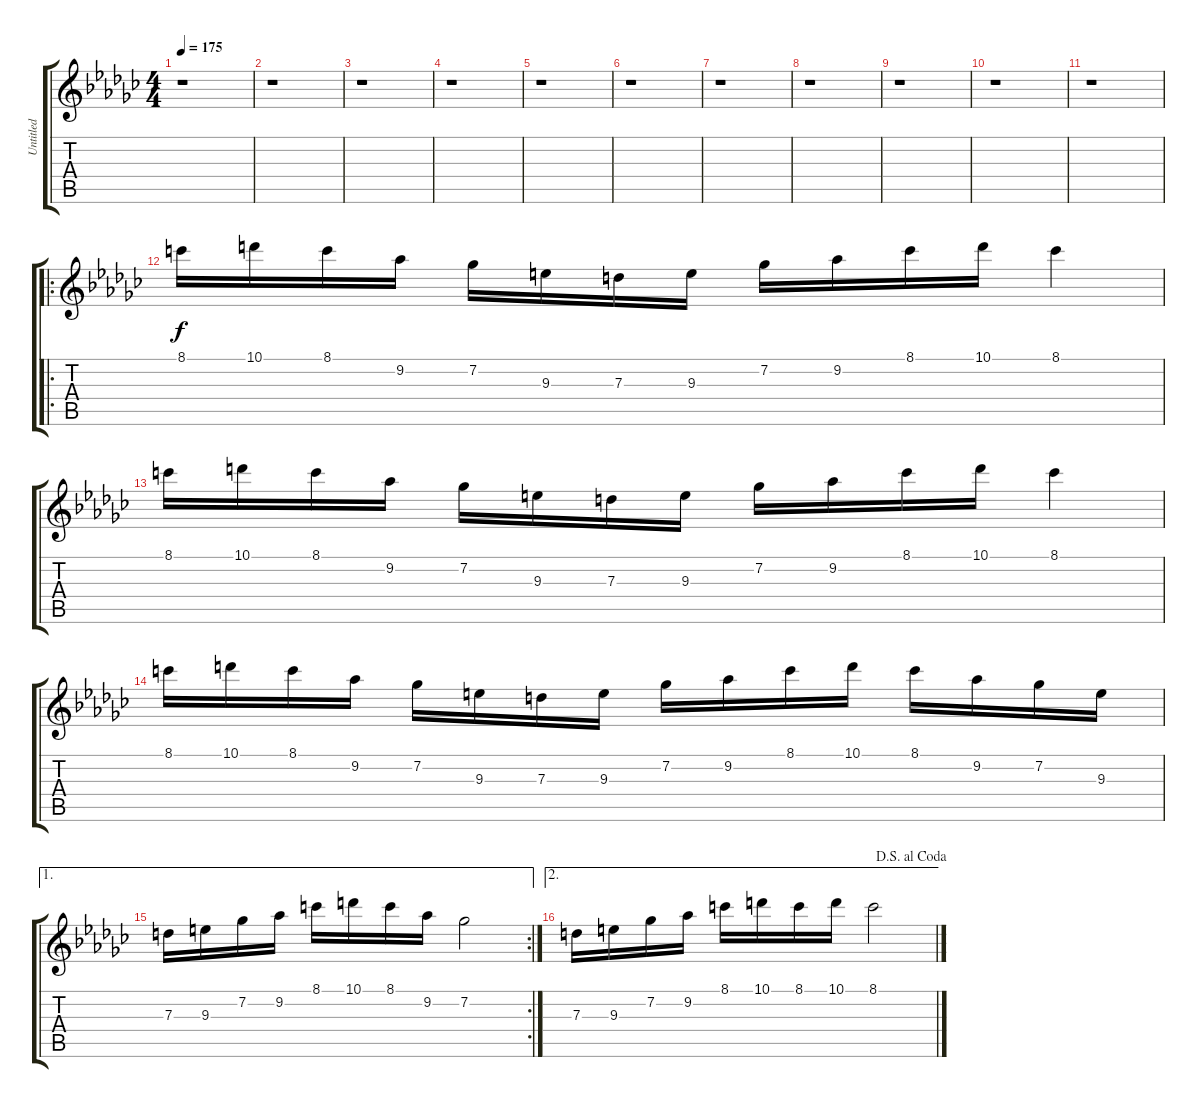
\track ("Untitled" "Untitled") {instrument acousticguitarsteel}
\staff {score tabs}
\tuning (E4 B3 G3 D3 A2 E2) {hide}
\ts (4 4)
\tempo 175
\clef g2
\ks gb
r.1{dy f} |
r.1 |
r.1 |
r.1 |
r.1 |
r.1 |
r.1 |
r.1 |
r.1 |
r.1 |
r.1 |
\ro
8.1.16 10.1.16 8.1.16 9.2.16 7.2.16 9.3.16 7.3.16 9.3.16 7.2.16 9.2.16 8.1.16 10.1.16 8.1.4 |
8.1.16 10.1.16 8.1.16 9.2.16 7.2.16 9.3.16 7.3.16 9.3.16 7.2.16 9.2.16 8.1.16 10.1.16 8.1.4 |
8.1.16 10.1.16 8.1.16 9.2.16 7.2.16 9.3.16 7.3.16 9.3.16 7.2.16 9.2.16 8.1.16 10.1.16 8.1.16 9.2.16 7.2.16 9.3.16 |
\ae 1
\rc 2
7.3.16 9.3.16 7.2.16 9.2.16 8.1.16 10.1.16 8.1.16 9.2.16 7.2.2 |
\ae 2
\jump dalsegnoalcoda
7.3.16 9.3.16 7.2.16 9.2.16 8.1.16 10.1.16 8.1.16 10.1.16 8.1.2
